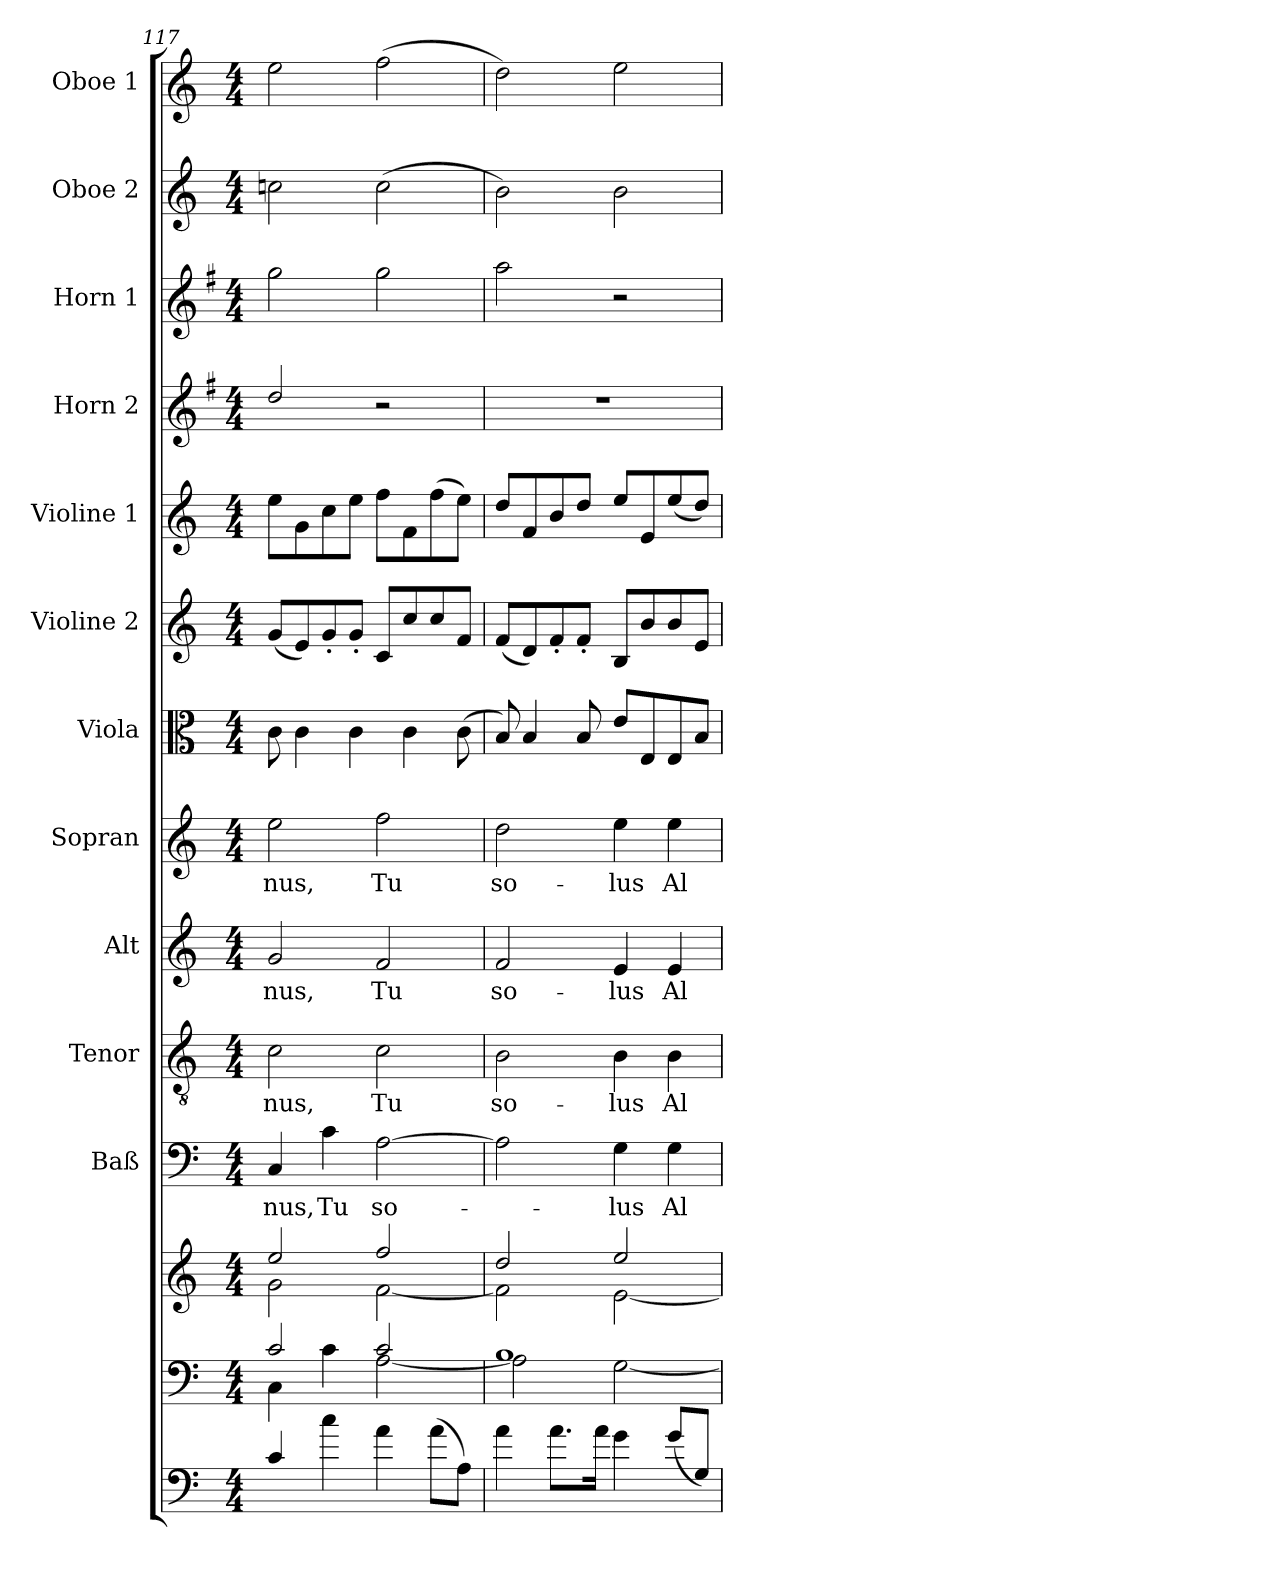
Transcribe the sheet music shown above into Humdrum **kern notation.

**kern	**kern	**kern	**kern	**text	**kern	**text	**kern	**text	**kern	**text	**kern	**kern	**kern	**kern	**kern	**kern	**kern
*part13	*part12	*part12	*part11	*part11	*part10	*part10	*part9	*part9	*part8	*part8	*part7	*part6	*part5	*part4	*part3	*part2	*part1
*staff14	*staff13	*staff12	*staff11	*staff11	*staff10	*staff10	*staff9	*staff9	*staff8	*staff8	*staff7	*staff6	*staff5	*staff4	*staff3	*staff2	*staff1
*	*	*	*I"Baß	*	*I"Tenor	*	*I"Alt	*	*I"Sopran	*	*I"Viola	*I"Violine 2	*I"Violine 1	*I"Horn 2	*I"Horn 1	*I"Oboe 2	*I"Oboe 1
*	*	*	*I'Baß	*	*I'Ten	*	*I'Alt	*	*I'Sop	*	*I'Vla.	*I'Vln. 2	*I'Vln. 1	*I'Hrn. 2	*I'Hrn. 1	*I'Ob. 2	*I'Ob. 1
*clefF4	*clefF4	*clefG2	*clefF4	*	*clefGv2	*	*clefG2	*	*clefG2	*	*clefC3	*clefG2	*clefG2	*clefG2	*clefG2	*clefG2	*clefG2
*ITrd7c12	*	*	*	*	*	*	*	*	*	*	*	*	*	*ITrd4c7	*ITrd4c7	*	*
*k[]	*k[]	*k[]	*k[]	*	*k[]	*	*k[]	*	*k[]	*	*k[]	*k[]	*k[]	*k[]	*k[]	*k[]	*k[]
*C:	*C:	*C:	*C:	*	*C:	*	*C:	*	*C:	*	*C:	*C:	*C:	*C:	*C:	*C:	*C:
*M4/4	*M4/4	*M4/4	*M4/4	*	*M4/4	*	*M4/4	*	*M4/4	*	*M4/4	*M4/4	*M4/4	*M4/4	*M4/4	*M4/4	*M4/4
=117	=117	=117	=117	=117	=117	=117	=117	=117	=117	=117	=117	=117	=117	=117	=117	=117	=117
*	*^	*^	*	*	*	*	*	*	*	*	*	*	*	*	*	*	*
!	!	!	!	!	!	!LO:LY:b	!	!LO:LY:b	!	!LO:LY:b	!	!LO:LY:b	!	!	!	!	!	!	!
4C/	2c/	4C\	2ee/	2g\	4C/	-nus,	2c\	-nus,	2g/	-nus,	2ee\	-nus,	8c\	(<8g/L	8ee\L	2g/	2cc\	2ccn\	2ee\
.	.	.	.	.	.	.	.	.	.	.	.	.	4c\	8e/)	8g\	.	.	.	.
!	!	!	!	!	!	!LO:LY:b	!	!	!	!	!	!	!	!	!	!	!	!	!
4c\	.	4c\	.	.	4c\	Tu	.	.	.	.	.	.	.	8g'</	8cc\	.	.	.	.
.	.	.	.	.	.	.	.	.	.	.	.	.	4c\	8g'</J	8ee\J	.	.	.	.
!	!	!	!	!	!	!LO:LY:b	!	!LO:LY:b	!	!LO:LY:b	!	!LO:LY:b	!	!	!	!	!	!	!
4A\	2c/	[<2A\	2ff/	[<2f\	[2A\	so-	2c\	Tu	2f/	Tu	2ff\	Tu	.	8c/L	8ff\L	2r	2cc\	(>2cc\	(>2ff\
.	.	.	.	.	.	.	.	.	.	.	.	.	4c\	8cc/	8f\	.	.	.	.
(>8A\L	.	.	.	.	.	.	.	.	.	.	.	.	.	8cc/	(>8ff\	.	.	.	.
8AA\J)	.	.	.	.	.	.	.	.	.	.	.	.	(>8c\	8f/J	8ee\J)	.	.	.	.
=118	=118	=118	=118	=118	=118	=118	=118	=118	=118	=118	=118	=118	=118	=118	=118	=118	=118	=118	=118
!	!	!	!	!	!	!	!	!LO:LY:b	!	!LO:LY:b	!	!LO:LY:b	!	!	!	!	!	!	!
4A\	1B	2A\]	2dd/	2f\]	2A\]	.	2B\	so-	2f/	so-	2dd\	so-	8B/)	(<8f/L	8dd/L	1r	2dd\	2b\)	2dd\)
.	.	.	.	.	.	.	.	.	.	.	.	.	4B/	8d/)	8f/	.	.	.	.
8.A\L	.	.	.	.	.	.	.	.	.	.	.	.	.	8f'</	8b/	.	.	.	.
.	.	.	.	.	.	.	.	.	.	.	.	.	8B/	8f'</J	8dd/J	.	.	.	.
16A\Jk	.	.	.	.	.	.	.	.	.	.	.	.	.	.	.	.	.	.	.
!	!	!	!	!	!	!LO:LY:b	!	!LO:LY:b	!	!LO:LY:b	!	!LO:LY:b	!	!	!	!	!	!	!
4G\	.	[<2G\	2ee/	[<2e\	4G\	-lus	4B\	-lus	4e/	-lus	4ee\	-lus	8e/L	8B/L	8ee/L	.	2r	2b\	2ee\
.	.	.	.	.	.	.	.	.	.	.	.	.	8E/	8b/	8e/	.	.	.	.
!	!	!	!	!	!	!LO:LY:b	!	!LO:LY:b	!	!LO:LY:b	!	!LO:LY:b	!	!	!	!	!	!	!
(<8G/L	.	.	.	.	4G\	Al-	4B\	Al-	4e/	Al-	4ee\	Al-	8E/	8b/	(<8ee/	.	.	.	.
8GG/J)	.	.	.	.	.	.	.	.	.	.	.	.	8B/J	8e/J	8dd/J)	.	.	.	.
*	*v	*v	*	*	*	*	*	*	*	*	*	*	*	*	*	*	*	*	*
*	*	*v	*v	*	*	*	*	*	*	*	*	*	*	*	*	*	*	*
=	=	=	=	=	=	=	=	=	=	=	=	=	=	=	=	=	=
*-	*-	*-	*-	*-	*-	*-	*-	*-	*-	*-	*-	*-	*-	*-	*-	*-	*-
